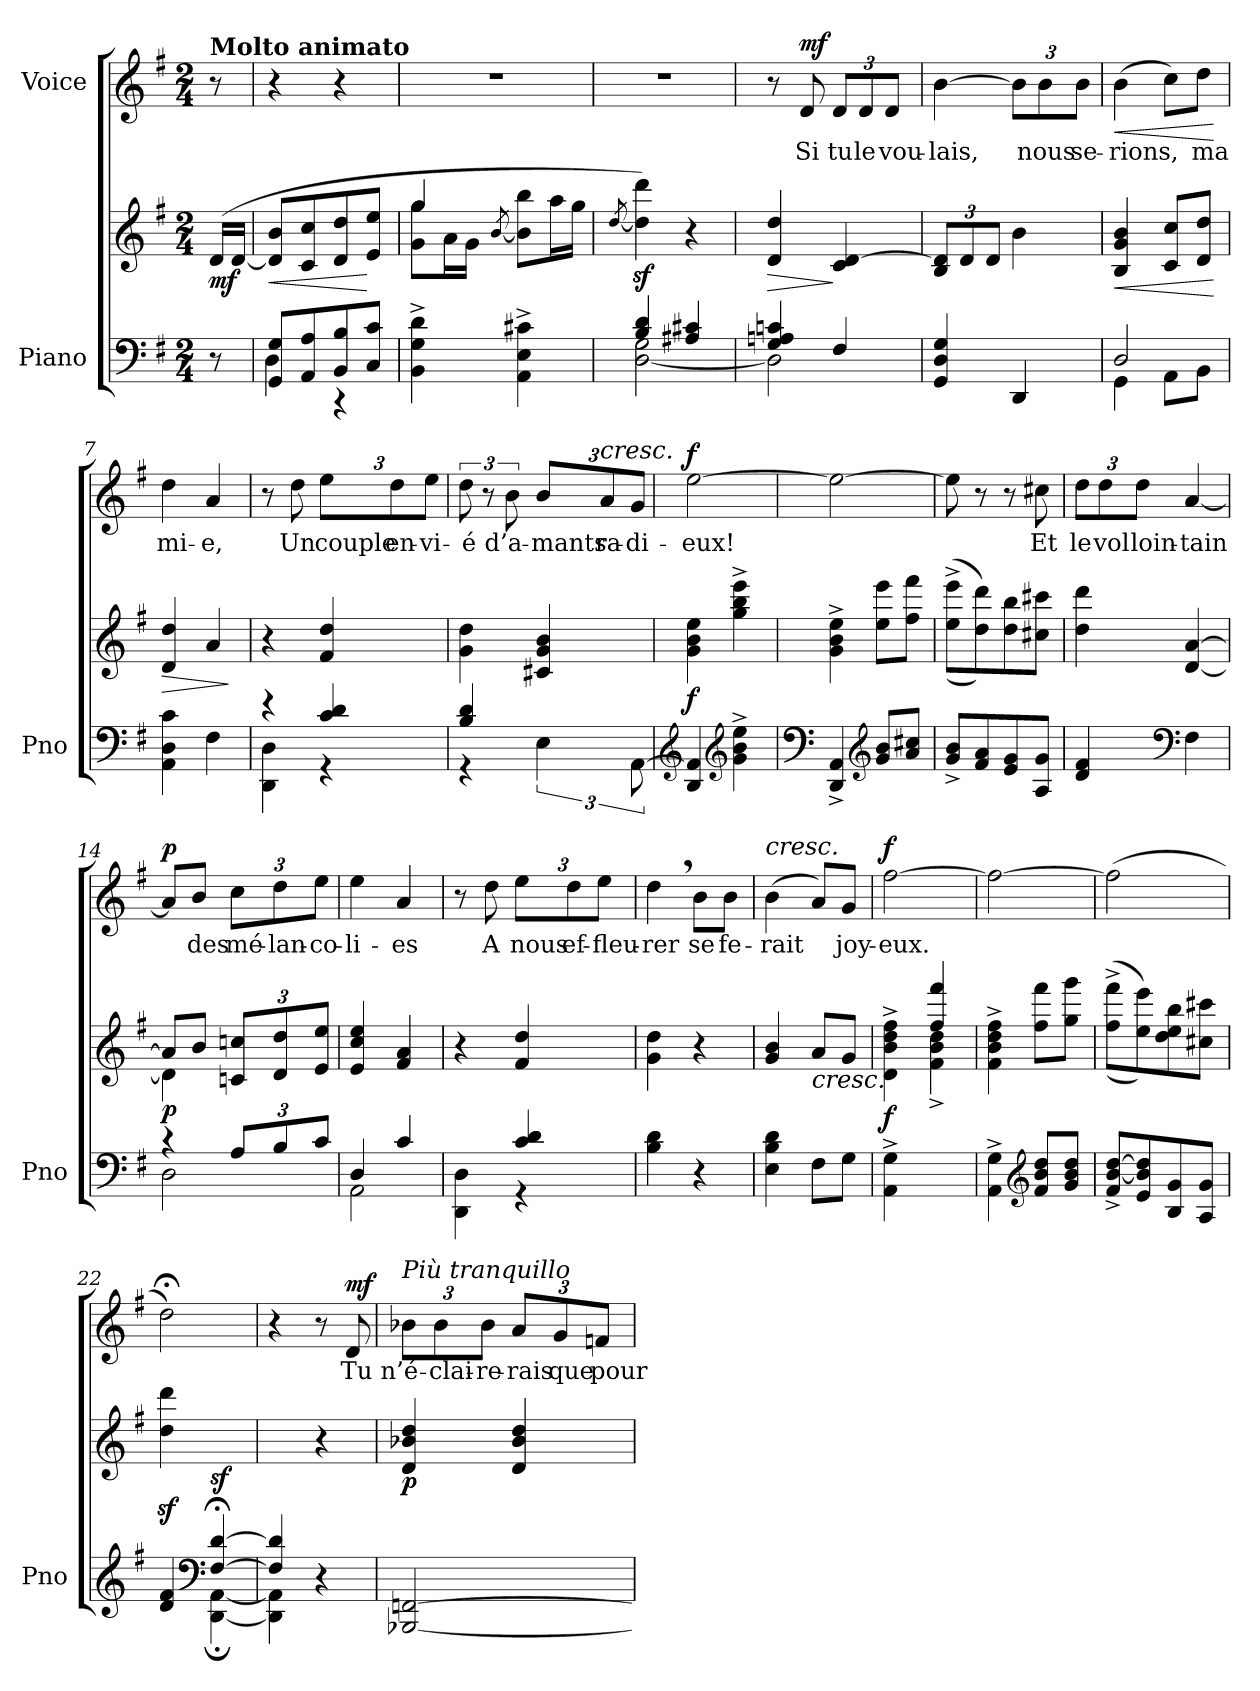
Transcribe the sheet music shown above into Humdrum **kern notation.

**kern	**kern	**dynam	**kern	**text	**dynam
*part2	*part2	*part2	*part1	*part1	*part1
*staff3	*staff2	*staff2/3	*staff1	*staff1	*staff1
*I"Piano	*	*	*I"Voice	*	*
*I'Pno	*	*	*	*	*
*clefF4	*clefG2	*	*clefG2	*	*
*k[f#]	*k[f#]	*	*k[f#]	*	*
*M2/4	*M2/4	*	*M2/4	*	*
=	=	=	=	=	=
!	!	!	!LO:TX:a:B:t=Molto animato	!	!
!	!	!LO:DY:b	!	!	!
8r	(16d/LL	mf	8r	.	.
.	[16d/JJ	.	.	.	.
=1	=1	=1	=1	=1	=1
*^	*	*	*	*	*
!	!	!	!LO:HP:b	!	!	!
8GG/ 8G/L	4D\	8d/] 8b/L	<	4r	.	.
8AA/ 8A/	.	8c/ 8cc/	.	.	.	.
8BB/ 8B/	4r	8d/ 8dd/	.	4r	.	.
8C/ 8c/J	.	8e/ 8ee/J	[	.	.	.
*v	*v	*	*	*	*	*
=2	=2	=2	=2	=2	=2
*	*^	*	*	*	*
4BB\^ 4G\^ 4d\^	4gg/	8g\ 8gg\L	.	2r	.	.
.	.	16a\L	.	.	.	.
.	.	16g\JJ	.	.	.	.
.	[<8qb/	.	.	.	.	.
4AA\^ 4E\^ 4c#X\^	8b\] 8bb\L	4ryy	.	.	.	.
.	16aa\L	.	.	.	.	.
.	16gg\JJ	.	.	.	.	.
*	*v	*v	*	*	*	*
=3	=3	=3	=3	=3	=3
.	[<8qdd/	.	.	.	.
*^	*	*	*	*	*
4B/ 4d/	[2D\ 2G\	4dd\]z< 4ddd\z<)	.	2r	.	.
4A#X/ 4c#X/	.	4r	.	.	.	.
=4	=4	=4	=4	=4	=4	=4
!	!	!	!LO:HP:b	!	!	!
4G/ 4An/ 4cn/	2D\]	4d/ 4dd/	>	8r	.	.
!	!	!	!	!	!	!LO:DY:a
.	.	.	.	8d/	Si	mf
4F#/	.	4c/ [4d/	]	12d/L	tu	.
.	.	.	.	12d/	le	.
.	.	.	.	12d/J	vou-	.
*v	*v	*	*	*	*	*
=5	=5	=5	=5	=5	=5
*	*Xbrackettup	*	*	*	*
4GG/ 4D/ 4G/	12B/ 12d/]L	.	[4b\	-lais,	.
.	12d/	.	.	.	.
.	12d/J	.	.	.	.
4DD/	4b\	.	12b\L]	.	.
.	.	.	12b\	nous	.
.	.	.	12b\J	se-	.
=6	=6	=6	=6	=6	=6
*^	*	*	*	*	*
!	!	!	!LO:HP:b	!	!	!LO:HP:b
2D/	4GG\	4B/ 4g/ 4b/	<	(4b\	-rions,	<
.	8AA\L	8c/ 8cc/L	.	8cc\L)	.	.
.	8BB\J	8d/ 8dd/J	.	8dd\J	ma	.
*v	*v	*	*	*	*	*
.	.	[	.	.	[
=7	=7	=7	=7	=7	=7
!	!	!LO:HP:b	!	!	!
4AA\ 4D\ 4c\	4d/ 4dd/	>	4dd\	mi-	.
4F#\	4a/	.	4a/	-e,	.
.	.	]	.	.	.
=8	=8	=8	=8	=8	=8
*^	*	*	*	*	*
4r	4DD\ 4D\	4r	.	8r	.	.
.	.	.	.	8dd\	Un	.
4c/ 4d/	4r	4f#/ 4dd/	.	12ee\L	couple	.
.	.	.	.	12dd\	en-	.
.	.	.	.	12ee\J	-vi-	.
=9	=9	=9	=9	=9	=9	=9
4B/ 4d/	4r	4g\ 4dd\	.	12dd\	-é	.
.	.	.	.	12r	.	.
.	.	.	.	12b\	d’a-	.
4ryy	6E\	4c#X/ 4g/ 4b/	.	12b/L	-mants	.
!	!	!	!	!LO:TX:a:i:t=cresc.	!	!
.	.	.	.	12a/	ra-	.
.	[12AA\	.	.	12g/J	-di-	.
=10	=10	=10	=10	=10	=10	=10
!	!	!	!LO:DY:b	!	!	!LO:DY:a
*v	*v	*	*	*	*	*
4DD/ 4AA/]	4g\ 4b\ 4ee\	f	[2ee\	-eux!	f
*clefG2	*	*	*	*	*
4g\^ 4b\^ 4ee\^	4gg\^ 4bb\^ 4eee\^	.	.	.	.
=11	=11	=11	=11	=11	=11
*clefF4	*	*	*	*	*
4DD/^ 4AA/^	4g\^ 4b\^ 4ee\^	.	2ee\_	.	.
*clefG2	*	*	*	*	*
8g/ 8b/L	8ee\ 8eee\L	.	.	.	.
8a/ 8cc#X/J	8ff#\ 8fff#\J	.	.	.	.
=12	=12	=12	=12	=12	=12
8g/^ 8b/^L	(<(8ee\^ 8eee\^L	.	8ee\]	.	.
8f#/ 8a/	8dd\ 8ddd\))	.	8r	.	.
8e/ 8g/	8dd\ 8bb\	.	8r	.	.
8A/ 8g/J	8cc#X\ 8ccc#X\J	.	8cc#X\	Et	.
=13	=13	=13	=13	=13	=13
4d/ 4f#/	4dd\ 4ddd\	.	12dd\L	le	.
.	.	.	12dd\	vol	.
.	.	.	12dd\J	loin-	.
*clefF4	*	*	*	*	*
4F#\	[<4d/ [4a/	.	[4a/	-tain	.
=14	=14	=14	=14	=14	=14
*^	*^	*	*	*	*
!	!	!	!	!LO:DY:b	!	!	!LO:DY:a
4r	2D\	8a/L]	4d\]	p	8a/L]	.	p
.	.	8b/J	.	.	8b/J	des	.
12A/L	.	12cn/ 12ccn/L	4ryy	.	12cc\L	mé-	.
12B/	.	12d/ 12dd/	.	.	12dd\	-lan-	.
12c/J	.	12e/ 12ee/J	.	.	12ee\J	-co-	.
*	*	*v	*v	*	*	*	*
=15	=15	=15	=15	=15	=15	=15
4D/	2AA\	4e/ 4cc/ 4ee/	.	4ee\	-li-	.
4c/	.	4f#/ 4a/	.	4a/	-es	.
=16	=16	=16	=16	=16	=16	=16
4ryy	4DD\ 4D\	4r	.	8r	.	.
.	.	.	.	8dd\	A	.
4c/ 4d/	4r	4f#/ 4dd/	.	12ee\L	nous	.
.	.	.	.	12dd\	ef-	.
.	.	.	.	12ee\J	-fleu-	.
*v	*v	*	*	*	*	*
=17	=17	=17	=17	=17	=17
4B\ 4d\	4g\ 4dd\	.	4dd,\	-rer	.
4r	4r	.	8b\L	se	.
.	.	.	8b\J	fe-	.
=18	=18	=18	=18	=18	=18
!	!	!	!LO:TX:a:i:t=cresc.	!	!
4E\ 4B\ 4d\	4g/ 4b/	.	(4b\	-rait	.
!	!LO:TX:b:i:t=cresc.	!	!	!	!
8F#\L	8a/L	.	8a/L)	.	.
8G\J	8g/J	.	8g/J	joy-	.
=19	=19	=19	=19	=19	=19
*	*^	*	*	*	*
!	!	!	!LO:DY:b	!	!	!LO:DY:a
4AA\^ 4G\^	4d\^ 4b\^ 4dd\^ 4ff#\^	4ryy	f	[2ff#\	-eux.	f
4ryy	4ff#/ 4fff#/	4f#\^< 4b\^< 4dd\^<	.	.	.	.
*	*v	*v	*	*	*	*
=20	=20	=20	=20	=20	=20
4AA\^ 4G\^	4f#\^ 4b\^ 4dd\^ 4ff#\^	.	2ff#\_	.	.
*clefG2	*	*	*	*	*
8f#/ 8b/ 8dd/L	8ff#\ 8fff#\L	.	.	.	.
8g/ 8b/ 8dd/J	8gg\ 8ggg\J	.	.	.	.
=21	=21	=21	=21	=21	=21
8f#/^ [8b/^ [8dd/^L	((<8ff#\^ 8fff#\^L	.	(2ff#\]	.	.
8e/ 8b/] 8dd/]	8ee\ 8eee\))	.	.	.	.
8B/ 8g/	8dd\ 8ee\ 8bb\	.	.	.	.
8A/ 8g/J	8cc#X\ 8ccc#X\J	.	.	.	.
=22	=22	=22	=22	=22	=22
*^	*	*	*	*	*
4ryy	4d/ 4f#/	4dd\z< 4ddd\z<	.	2dd;<\)	.	.
*clefF4	*	*	*	*	*	*
!	!	!	!LO:DY:b	!	!	!
[>4F#/;< [4d/;<	[4DD\; [<4AA\;	4ryy	sf	.	.	.
=23	=23	=23	=23	=23	=23	=23
4F#/] 4d/]	4DD\] 4AA\]	4ryy	.	4r	.	.
4ryy	4r	4r	.	8r	.	.
!	!	!	!	!	!	!LO:DY:a
.	.	.	.	8d/	Tu	mf
*v	*v	*	*	*	*	*
=24	=24	=24	=24	=24	=24
!	!	!	!LO:TX:i:t=Più tranquillo	!	!
!	!	!LO:DY:b	!	!	!
[2BBB-X/ [2FFn/	4d/ 4b-X/ 4dd/	p	12b-X\L	n’é-	.
.	.	.	12b-\	-clai-	.
.	.	.	12b-\J	-re-	.
.	4d/ 4b-/ 4dd/	.	12a/L	-rais	.
.	.	.	12g/	que	.
.	.	.	12fn/J	pour	.
=	=	=	=	=	=
*-	*-	*-	*-	*-	*-
